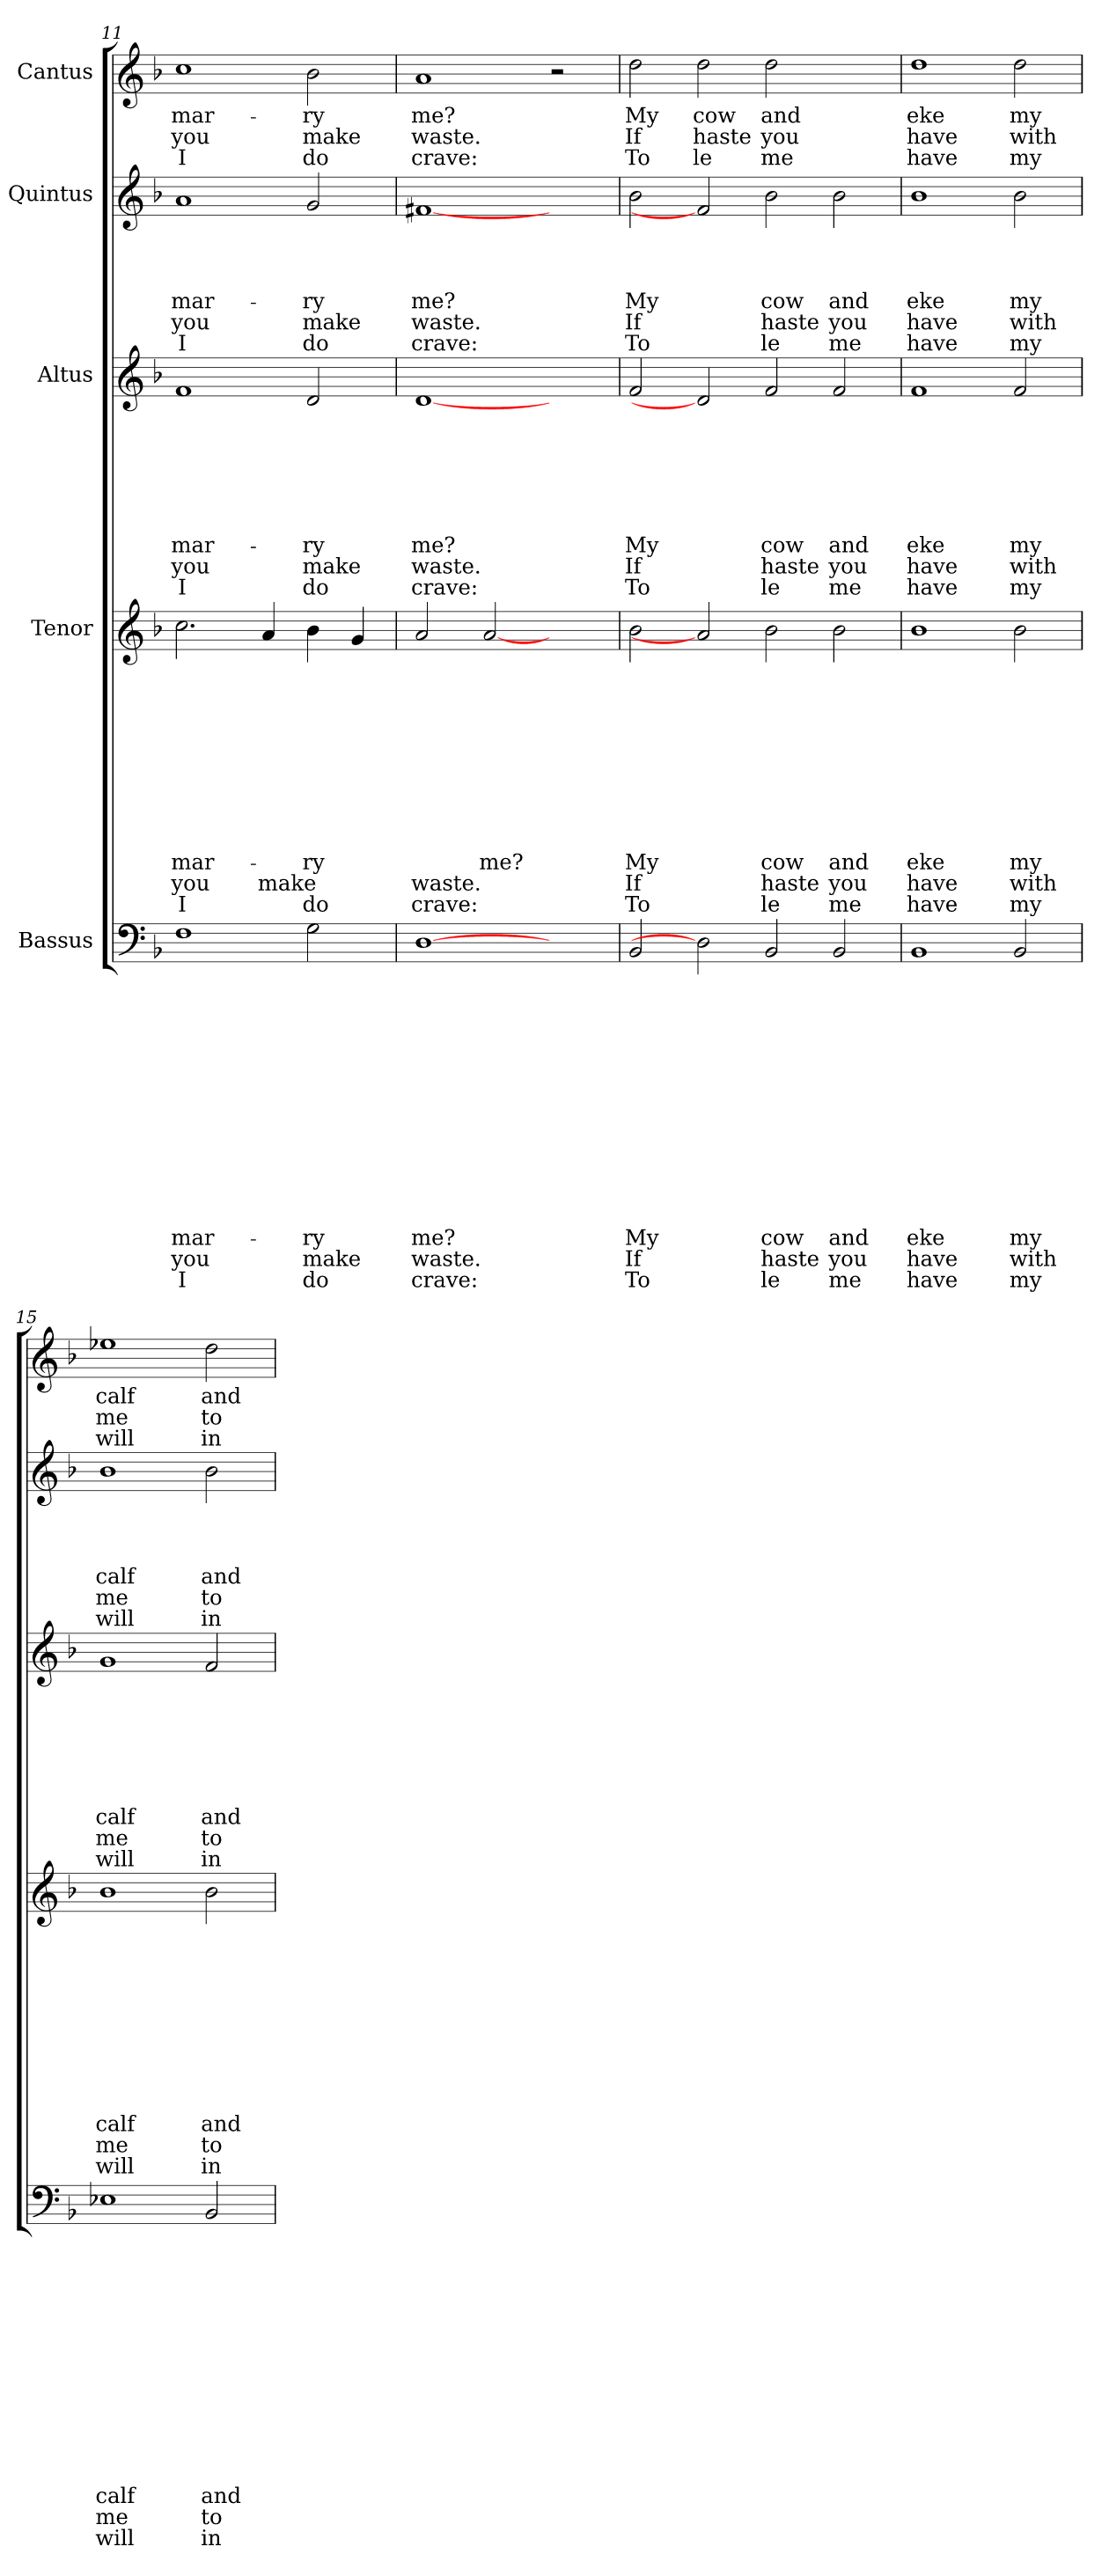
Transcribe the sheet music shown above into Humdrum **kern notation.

**kern	**text	**text	**text	**text	**text	**text	**text	**text	**text	**text	**text	**text	**text	**text	**text	**kern	**text	**text	**text	**text	**text	**text	**text	**text	**text	**text	**text	**text	**kern	**text	**text	**text	**text	**text	**text	**text	**text	**text	**kern	**text	**text	**text	**text	**text	**text	**kern	**text	**text	**text
*part5	*part5	*part5	*part5	*part5	*part5	*part5	*part5	*part5	*part5	*part5	*part5	*part5	*part5	*part5	*part5	*part4	*part4	*part4	*part4	*part4	*part4	*part4	*part4	*part4	*part4	*part4	*part4	*part4	*part3	*part3	*part3	*part3	*part3	*part3	*part3	*part3	*part3	*part3	*part2	*part2	*part2	*part2	*part2	*part2	*part2	*part1	*part1	*part1	*part1
*staff5	*staff5	*staff5	*staff5	*staff5	*staff5	*staff5	*staff5	*staff5	*staff5	*staff5	*staff5	*staff5	*staff5	*staff5	*staff5	*staff4	*staff4	*staff4	*staff4	*staff4	*staff4	*staff4	*staff4	*staff4	*staff4	*staff4	*staff4	*staff4	*staff3	*staff3	*staff3	*staff3	*staff3	*staff3	*staff3	*staff3	*staff3	*staff3	*staff2	*staff2	*staff2	*staff2	*staff2	*staff2	*staff2	*staff1	*staff1	*staff1	*staff1
*I"Bassus	*	*	*	*	*	*	*	*	*	*	*	*	*	*	*	*I"Tenor	*	*	*	*	*	*	*	*	*	*	*	*	*I"Altus	*	*	*	*	*	*	*	*	*	*I"Quintus	*	*	*	*	*	*	*I"Cantus	*	*	*
*clefF4	*	*	*	*	*	*	*	*	*	*	*	*	*	*	*	*clefG2	*	*	*	*	*	*	*	*	*	*	*	*	*clefG2	*	*	*	*	*	*	*	*	*	*clefG2	*	*	*	*	*	*	*clefG2	*	*	*
*k[b-]	*	*	*	*	*	*	*	*	*	*	*	*	*	*	*	*k[b-]	*	*	*	*	*	*	*	*	*	*	*	*	*k[b-]	*	*	*	*	*	*	*	*	*	*k[b-]	*	*	*	*	*	*	*k[b-]	*	*	*
*F:	*	*	*	*	*	*	*	*	*	*	*	*	*	*	*	*F:	*	*	*	*	*	*	*	*	*	*	*	*	*F:	*	*	*	*	*	*	*	*	*	*F:	*	*	*	*	*	*	*F:	*	*	*
=11	=11	=11	=11	=11	=11	=11	=11	=11	=11	=11	=11	=11	=11	=11	=11	=11	=11	=11	=11	=11	=11	=11	=11	=11	=11	=11	=11	=11	=11	=11	=11	=11	=11	=11	=11	=11	=11	=11	=11	=11	=11	=11	=11	=11	=11	=11	=11	=11	=11
!	!	!	!	!	!	!	!	!	!	!	!	!	!LO:LY:b	!LO:LY:b	!LO:LY:b	!	!	!	!	!	!	!	!	!	!	!LO:LY:b	!LO:LY:b	!LO:LY:b	!	!	!	!	!	!	!	!LO:LY:b	!LO:LY:b	!LO:LY:b	!	!	!	!	!LO:LY:b	!LO:LY:b	!LO:LY:b	!	!LO:LY:b	!LO:LY:b	!LO:LY:b
1F	.	.	.	.	.	.	.	.	.	.	.	.	mar-	you	I	2.cc\	.	.	.	.	.	.	.	.	.	mar-	you	I	1f	.	.	.	.	.	.	mar-	you	I	1a	.	.	.	mar-	you	I	1cc	mar-	you	I
!	!	!	!	!	!	!	!	!	!	!	!	!	!	!	!	!	!	!	!	!	!	!	!	!	!	!	!LO:LY:b	!	!	!	!	!	!	!	!	!	!	!	!	!	!	!	!	!	!	!	!	!	!
.	.	.	.	.	.	.	.	.	.	.	.	.	.	.	.	4a/	.	.	.	.	.	.	.	.	.	.	make	.	.	.	.	.	.	.	.	.	.	.	.	.	.	.	.	.	.	.	.	.	.
!	!	!	!	!	!	!	!	!	!	!	!	!	!LO:LY:b	!LO:LY:b	!LO:LY:b	!	!	!	!	!	!	!	!	!	!	!LO:LY:b	!	!LO:LY:b	!	!	!	!	!	!	!	!LO:LY:b	!LO:LY:b	!LO:LY:b	!	!	!	!	!LO:LY:b	!LO:LY:b	!LO:LY:b	!	!LO:LY:b	!LO:LY:b	!LO:LY:b
2G\	.	.	.	.	.	.	.	.	.	.	.	.	-ry	make	do	4b-\	.	.	.	.	.	.	.	.	.	-ry	.	do	2d/	.	.	.	.	.	.	-ry	make	do	2g/	.	.	.	-ry	make	do	2b-\	-ry	make	do
.	.	.	.	.	.	.	.	.	.	.	.	.	.	.	.	4g/	.	.	.	.	.	.	.	.	.	.	.	.	.	.	.	.	.	.	.	.	.	.	.	.	.	.	.	.	.	.	.	.	.
=12	=12	=12	=12	=12	=12	=12	=12	=12	=12	=12	=12	=12	=12	=12	=12	=12	=12	=12	=12	=12	=12	=12	=12	=12	=12	=12	=12	=12	=12	=12	=12	=12	=12	=12	=12	=12	=12	=12	=12	=12	=12	=12	=12	=12	=12	=12	=12	=12	=12
!	!	!	!	!	!	!	!	!	!	!	!	!	!LO:LY:b	!LO:LY:b	!LO:LY:b	!	!	!	!	!	!	!	!	!	!	!	!LO:LY:b	!LO:LY:b	!	!	!	!	!	!	!	!LO:LY:b	!LO:LY:b	!LO:LY:b	!	!	!	!	!LO:LY:b	!LO:LY:b	!LO:LY:b	!	!LO:LY:b	!LO:LY:b	!LO:LY:b
[1D	.	.	.	.	.	.	.	.	.	.	.	.	me?	waste.	crave:	2a/	.	.	.	.	.	.	.	.	.	.	waste.	crave:	[1d	.	.	.	.	.	.	me?	waste.	crave:	[1f#X	.	.	.	me?	waste.	crave:	1a	me?	waste.	crave:
!	!	!	!	!	!	!	!	!	!	!	!	!	!	!	!	!	!	!	!	!	!	!	!	!	!	!LO:LY:b	!	!	!	!	!	!	!	!	!	!	!	!	!	!	!	!	!	!	!	!	!	!	!
.	.	.	.	.	.	.	.	.	.	.	.	.	.	.	.	[2a	.	.	.	.	.	.	.	.	.	me?	.	.	.	.	.	.	.	.	.	.	.	.	.	.	.	.	.	.	.	.	.	.	.
2ryy	.	.	.	.	.	.	.	.	.	.	.	.	.	.	.	2ryy	.	.	.	.	.	.	.	.	.	.	.	.	2ryy	.	.	.	.	.	.	.	.	.	2ryy	.	.	.	.	.	.	2r	.	.	.
!!LO:PB:g=z
=13	=13	=13	=13	=13	=13	=13	=13	=13	=13	=13	=13	=13	=13	=13	=13	=13	=13	=13	=13	=13	=13	=13	=13	=13	=13	=13	=13	=13	=13	=13	=13	=13	=13	=13	=13	=13	=13	=13	=13	=13	=13	=13	=13	=13	=13	=13	=13	=13	=13
!	!	!	!	!	!	!	!	!	!	!	!	!	!LO:LY:b	!LO:LY:b	!LO:LY:b	!	!	!	!	!	!	!	!	!	!	!LO:LY:b	!LO:LY:b	!LO:LY:b	!	!	!	!	!	!	!	!LO:LY:b	!LO:LY:b	!LO:LY:b	!	!	!	!	!LO:LY:b	!LO:LY:b	!LO:LY:b	!	!LO:LY:b	!LO:LY:b	!LO:LY:b
2BB-/	.	.	.	.	.	.	.	.	.	.	.	.	My	If	To	2b-\	.	.	.	.	.	.	.	.	.	My	If	To	2f/	.	.	.	.	.	.	My	If	To	2b-\	.	.	.	My	If	To	2dd\	My	If	To
!	!	!	!	!	!	!	!	!	!	!	!	!	!	!	!	!	!	!	!	!	!	!	!	!	!	!	!	!	!	!	!	!	!	!	!	!	!	!	!	!	!	!	!	!	!	!	!LO:LY:b	!LO:LY:b	!LO:LY:b
2D]	.	.	.	.	.	.	.	.	.	.	.	.	.	.	.	2a]	.	.	.	.	.	.	.	.	.	.	.	.	2d]	.	.	.	.	.	.	.	.	.	2f#]	.	.	.	.	.	.	2dd\	cow	haste	le
!	!	!	!	!	!	!	!	!	!	!	!	!	!LO:LY:b	!LO:LY:b	!LO:LY:b	!	!	!	!	!	!	!	!	!	!	!LO:LY:b	!LO:LY:b	!LO:LY:b	!	!	!	!	!	!	!	!LO:LY:b	!LO:LY:b	!LO:LY:b	!	!	!	!	!LO:LY:b	!LO:LY:b	!LO:LY:b	!	!LO:LY:b	!LO:LY:b	!LO:LY:b
2BB-/	.	.	.	.	.	.	.	.	.	.	.	.	cow	haste	le	2b-\	.	.	.	.	.	.	.	.	.	cow	haste	le	2f/	.	.	.	.	.	.	cow	haste	le	2b-\	.	.	.	cow	haste	le	2dd\	and	you	me
!	!	!	!	!	!	!	!	!	!	!	!	!	!LO:LY:b	!LO:LY:b	!LO:LY:b	!	!	!	!	!	!	!	!	!	!	!LO:LY:b	!LO:LY:b	!LO:LY:b	!	!	!	!	!	!	!	!LO:LY:b	!LO:LY:b	!LO:LY:b	!	!	!	!	!LO:LY:b	!LO:LY:b	!LO:LY:b	!	!	!	!
2BB-/	.	.	.	.	.	.	.	.	.	.	.	.	and	you	me	2b-\	.	.	.	.	.	.	.	.	.	and	you	me	2f/	.	.	.	.	.	.	and	you	me	2b-\	.	.	.	and	you	me	2ryy	.	.	.
=14	=14	=14	=14	=14	=14	=14	=14	=14	=14	=14	=14	=14	=14	=14	=14	=14	=14	=14	=14	=14	=14	=14	=14	=14	=14	=14	=14	=14	=14	=14	=14	=14	=14	=14	=14	=14	=14	=14	=14	=14	=14	=14	=14	=14	=14	=14	=14	=14	=14
!	!	!	!	!	!	!	!	!	!	!	!	!	!LO:LY:b	!LO:LY:b	!LO:LY:b	!	!	!	!	!	!	!	!	!	!	!LO:LY:b	!LO:LY:b	!LO:LY:b	!	!	!	!	!	!	!	!LO:LY:b	!LO:LY:b	!LO:LY:b	!	!	!	!	!LO:LY:b	!LO:LY:b	!LO:LY:b	!	!LO:LY:b	!LO:LY:b	!LO:LY:b
1BB-	.	.	.	.	.	.	.	.	.	.	.	.	eke	have	have	1b-	.	.	.	.	.	.	.	.	.	eke	have	have	1f	.	.	.	.	.	.	eke	have	have	1b-	.	.	.	eke	have	have	1dd	eke	have	have
!	!	!	!	!	!	!	!	!	!	!	!	!	!LO:LY:b	!LO:LY:b	!LO:LY:b	!	!	!	!	!	!	!	!	!	!	!LO:LY:b	!LO:LY:b	!LO:LY:b	!	!	!	!	!	!	!	!LO:LY:b	!LO:LY:b	!LO:LY:b	!	!	!	!	!LO:LY:b	!LO:LY:b	!LO:LY:b	!	!LO:LY:b	!LO:LY:b	!LO:LY:b
2BB-/	.	.	.	.	.	.	.	.	.	.	.	.	my	with	my	2b-\	.	.	.	.	.	.	.	.	.	my	with	my	2f/	.	.	.	.	.	.	my	with	my	2b-\	.	.	.	my	with	my	2dd\	my	with	my
=15	=15	=15	=15	=15	=15	=15	=15	=15	=15	=15	=15	=15	=15	=15	=15	=15	=15	=15	=15	=15	=15	=15	=15	=15	=15	=15	=15	=15	=15	=15	=15	=15	=15	=15	=15	=15	=15	=15	=15	=15	=15	=15	=15	=15	=15	=15	=15	=15	=15
!	!	!	!	!	!	!	!	!	!	!	!	!	!LO:LY:b	!LO:LY:b	!LO:LY:b	!	!	!	!	!	!	!	!	!	!	!LO:LY:b	!LO:LY:b	!LO:LY:b	!	!	!	!	!	!	!	!LO:LY:b	!LO:LY:b	!LO:LY:b	!	!	!	!	!LO:LY:b	!LO:LY:b	!LO:LY:b	!	!LO:LY:b	!LO:LY:b	!LO:LY:b
1E-X	.	.	.	.	.	.	.	.	.	.	.	.	calf	me	will	1b-	.	.	.	.	.	.	.	.	.	calf	me	will	1g	.	.	.	.	.	.	calf	me	will	1b-	.	.	.	calf	me	will	1ee-X	calf	me	will
!	!	!	!	!	!	!	!	!	!	!	!	!	!LO:LY:b	!LO:LY:b	!LO:LY:b	!	!	!	!	!	!	!	!	!	!	!LO:LY:b	!LO:LY:b	!LO:LY:b	!	!	!	!	!	!	!	!LO:LY:b	!LO:LY:b	!LO:LY:b	!	!	!	!	!LO:LY:b	!LO:LY:b	!LO:LY:b	!	!LO:LY:b	!LO:LY:b	!LO:LY:b
2BB-/	.	.	.	.	.	.	.	.	.	.	.	.	and	to	in	2b-\	.	.	.	.	.	.	.	.	.	and	to	in	2f/	.	.	.	.	.	.	and	to	in	2b-\	.	.	.	and	to	in	2dd\	and	to	in
=	=	=	=	=	=	=	=	=	=	=	=	=	=	=	=	=	=	=	=	=	=	=	=	=	=	=	=	=	=	=	=	=	=	=	=	=	=	=	=	=	=	=	=	=	=	=	=	=	=
*-	*-	*-	*-	*-	*-	*-	*-	*-	*-	*-	*-	*-	*-	*-	*-	*-	*-	*-	*-	*-	*-	*-	*-	*-	*-	*-	*-	*-	*-	*-	*-	*-	*-	*-	*-	*-	*-	*-	*-	*-	*-	*-	*-	*-	*-	*-	*-	*-	*-
